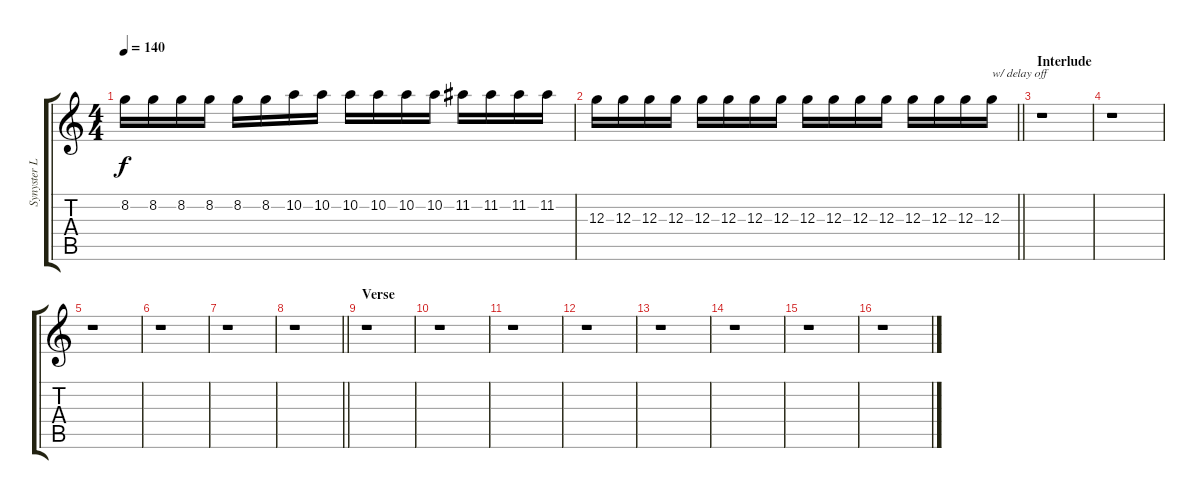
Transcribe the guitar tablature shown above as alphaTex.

\track ("Synyster Lead 2 ( w/ Delay )" "Synyster L") {instrument overdrivenguitar}
\staff {score tabs}
\tuning (E4 B3 G3 D3 A2 E2) {hide}
\ts (4 4)
\tempo 140
\clef g2
\ks c
8.2.16{dy f} 8.2.16 8.2.16 8.2.16 8.2.16 8.2.16 10.2.16 10.2.16 10.2.16 10.2.16 10.2.16 10.2.16 11.2.16 11.2.16 11.2.16 11.2.16 |
\barLineRight lightlight
12.3.16 12.3.16 12.3.16 12.3.16 12.3.16 12.3.16 12.3.16 12.3.16 12.3.16 12.3.16 12.3.16 12.3.16 12.3.16 12.3.16 12.3.16 12.3.16{txt "w/ delay off"} |
\section ("" "Interlude")
r.1 |
r.1 |
r.1 |
r.1 |
r.1 |
\barLineRight lightlight
r.1 |
\section ("" "Verse")
r.1 |
r.1 |
r.1 |
r.1 |
r.1 |
r.1 |
r.1 |
r.1
